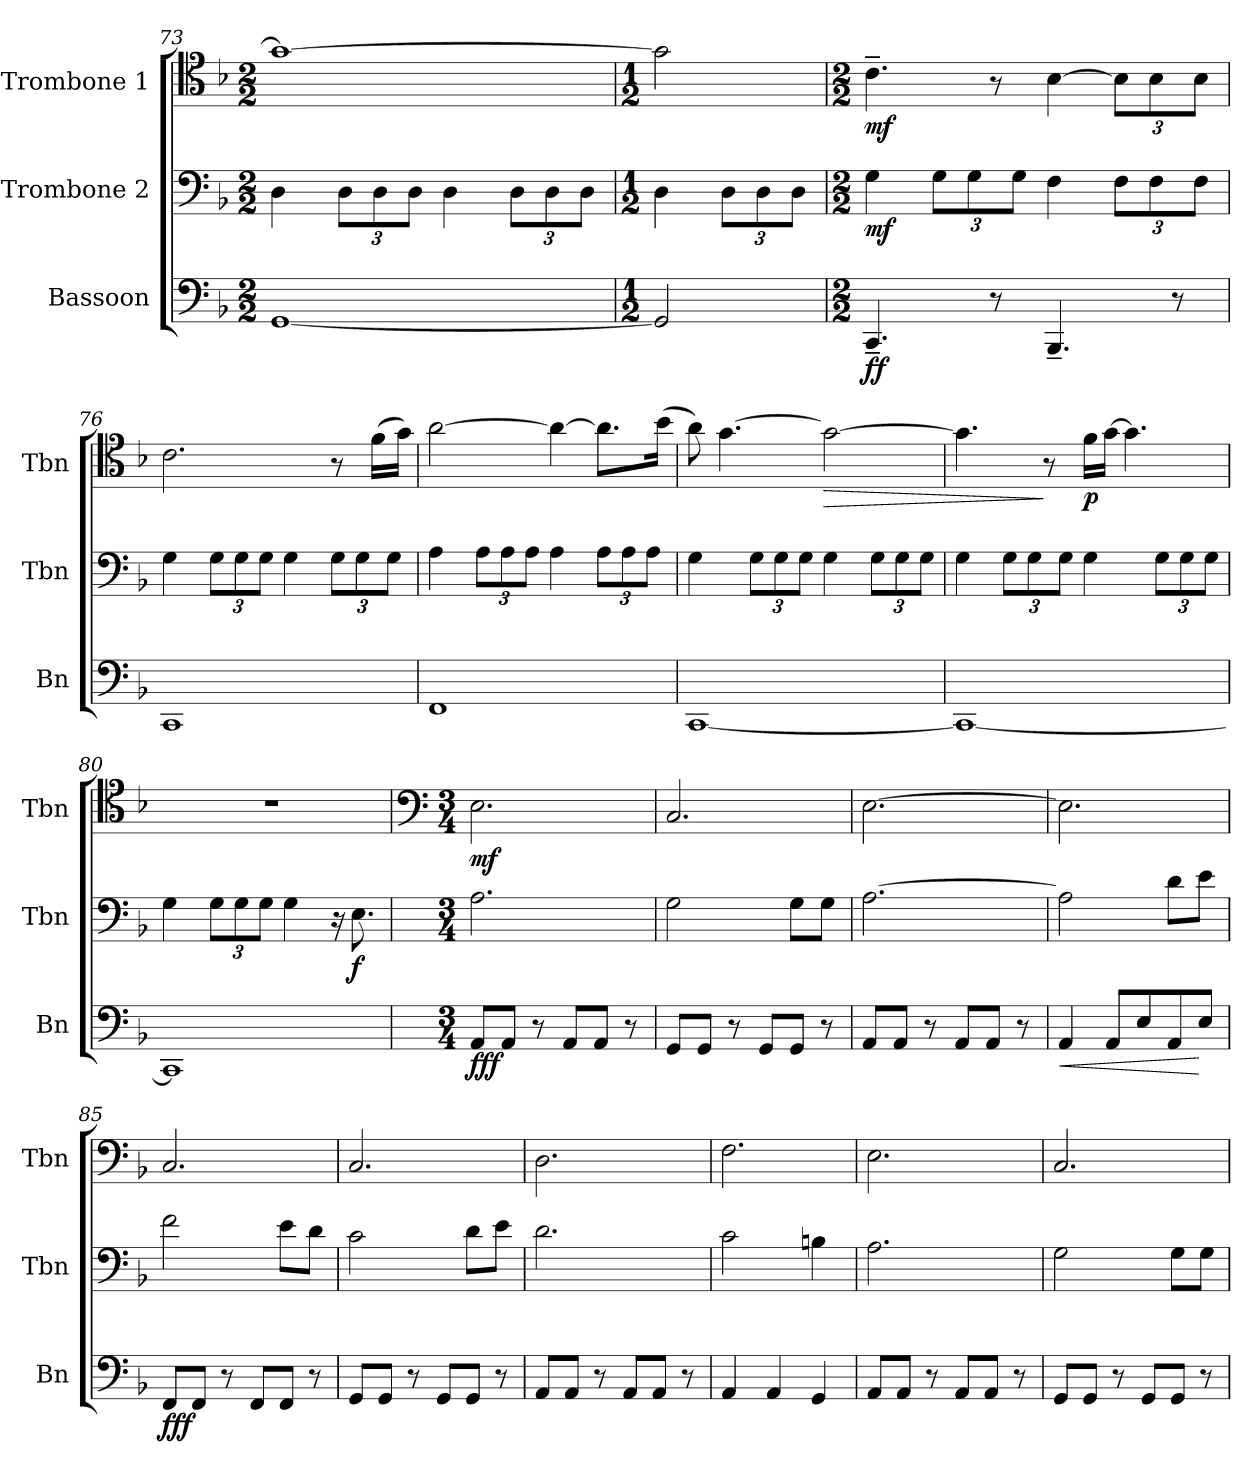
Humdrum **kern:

**kern	**dynam	**kern	**dynam	**kern	**dynam
*part3	*part3	*part2	*part2	*part1	*part1
*staff3	*staff3	*staff2	*staff2	*staff1	*staff1
*I"Bassoon	*	*I"Trombone 2	*	*I"Trombone 1	*
*I'Bn	*	*I'Tbn	*	*I'Tbn	*
*clefF4	*	*clefF4	*	*clefC4	*
*k[b-]	*	*k[b-]	*	*k[b-]	*
*F:	*	*F:	*	*F:	*
*M2/2	*	*M2/2	*	*M2/2	*
=73	=73	=73	=73	=73	=73
[1GG	.	4D\	.	1g_	.
*	*	*Xbrackettup	*	*	*
.	.	12D\L	.	.	.
.	.	12D\	.	.	.
.	.	12D\J	.	.	.
.	.	4D\	.	.	.
.	.	12D\L	.	.	.
.	.	12D\	.	.	.
.	.	12D\J	.	.	.
=74	=74	=74	=74	=74	=74
*M1/2	*	*M1/2	*	*M1/2	*
2GG/]	.	4D\	.	2g\]	.
.	.	12D\L	.	.	.
.	.	12D\	.	.	.
.	.	12D\J	.	.	.
=75	=75	=75	=75	=75	=75
*M2/2	*	*M2/2	*	*M2/2	*
!	!LO:DY:b	!	!LO:DY:b	!	!LO:DY:b
4.CC~/	ff	4G\	mf	4.c~\	mf
.	.	12G\L	.	.	.
.	.	12G\	.	.	.
8r	.	.	.	8r	.
.	.	12G\J	.	.	.
4.BBB-~/	.	4F\	.	[4B-\	.
*	*	*	*	*Xbrackettup	*
.	.	12F\L	.	12B-\L]	.
.	.	12F\	.	12B-\	.
8r	.	.	.	.	.
.	.	12F\J	.	12B-\J	.
!!LO:LB:g=z
=76	=76	=76	=76	=76	=76
1CC	.	4G\	.	2.c\	.
.	.	12G\L	.	.	.
.	.	12G\	.	.	.
.	.	12G\J	.	.	.
.	.	4G\	.	.	.
.	.	12G\L	.	8r	.
.	.	12G\	.	.	.
.	.	.	.	(16f\LL	.
.	.	12G\J	.	.	.
.	.	.	.	16g\JJ)	.
=77	=77	=77	=77	=77	=77
1FF	.	4A\	.	[2a\	.
.	.	12A\L	.	.	.
.	.	12A\	.	.	.
.	.	12A\J	.	.	.
.	.	4A\	.	4a\_	.
.	.	12A\L	.	8.a\L]	.
.	.	12A\	.	.	.
.	.	12A\J	.	.	.
.	.	.	.	(16b-\Jk	.
=78	=78	=78	=78	=78	=78
[1CC	.	4G\	.	8a\)	.
.	.	.	.	[4.g\	.
.	.	12G\L	.	.	.
.	.	12G\	.	.	.
.	.	12G\J	.	.	.
!	!	!	!	!	!LO:HP:b
.	.	4G\	.	2g\_	>
.	.	12G\L	.	.	.
.	.	12G\	.	.	.
.	.	12G\J	.	.	.
!!LO:PB:g=z
=79	=79	=79	=79	=79	=79
1CC_	.	4G\	.	4.g\]	.
.	.	12G\L	.	.	.
.	.	12G\	.	.	.
.	.	.	.	8r	]
.	.	12G\J	.	.	.
!	!	!	!	!	!LO:DY:b
.	.	4G\	.	16f\LL	p
.	.	.	.	[16g\JJ	.
.	.	.	.	4.g\]	.
.	.	12G\L	.	.	.
.	.	12G\	.	.	.
.	.	12G\J	.	.	.
=80	=80	=80	=80	=80	=80
1CC]	.	4G\	.	1r	.
.	.	12G\L	.	.	.
.	.	12G\	.	.	.
.	.	12G\J	.	.	.
.	.	4G\	.	.	.
.	.	16r	.	.	.
!	!	!	!LO:DY:b	!	!
.	.	8.E\	f	.	.
=81	=81	=81	=81	=81	=81
*	*	*	*	*clefF4	*
*M3/4	*	*M3/4	*	*M3/4	*
*	*	*	*	*MM180	*
!	!LO:DY:b	!	!	!	!LO:DY:b
8AA/L	fff	2.A\	.	2.E\	mf
8AA/J	.	.	.	.	.
8r	.	.	.	.	.
8AA/L	.	.	.	.	.
8AA/J	.	.	.	.	.
8r	.	.	.	.	.
=82	=82	=82	=82	=82	=82
8GG/L	.	2G\	.	2.C/	.
8GG/J	.	.	.	.	.
8r	.	.	.	.	.
8GG/L	.	.	.	.	.
8GG/J	.	8G\L	.	.	.
8r	.	8G\J	.	.	.
!!LO:LB:g=z
=83	=83	=83	=83	=83	=83
8AA/L	.	[2.A\	.	[2.E\	.
8AA/J	.	.	.	.	.
8r	.	.	.	.	.
8AA/L	.	.	.	.	.
8AA/J	.	.	.	.	.
8r	.	.	.	.	.
=84	=84	=84	=84	=84	=84
!	!LO:HP:b	!	!	!	!
4AA/	<	2A\]	.	2.E\]	.
8AA/L	.	.	.	.	.
8E/	.	.	.	.	.
8AA/	.	8d\L	.	.	.
8E/J	[	8e\J	.	.	.
=85	=85	=85	=85	=85	=85
!	!LO:DY:b	!	!	!	!
8FF/L	fff	2f\	.	2.C/	.
8FF/J	.	.	.	.	.
8r	.	.	.	.	.
8FF/L	.	.	.	.	.
8FF/J	.	8e\L	.	.	.
8r	.	8d\J	.	.	.
=86	=86	=86	=86	=86	=86
8GG/L	.	2c\	.	2.C/	.
8GG/J	.	.	.	.	.
8r	.	.	.	.	.
8GG/L	.	.	.	.	.
8GG/J	.	8d\L	.	.	.
8r	.	8e\J	.	.	.
=87	=87	=87	=87	=87	=87
8AA/L	.	2.d\	.	2.D\	.
8AA/J	.	.	.	.	.
8r	.	.	.	.	.
8AA/L	.	.	.	.	.
8AA/J	.	.	.	.	.
8r	.	.	.	.	.
!!LO:LB:g=z
=88	=88	=88	=88	=88	=88
4AA/	.	2c\	.	2.F\	.
4AA/	.	.	.	.	.
4GG/	.	4Bn\	.	.	.
=89	=89	=89	=89	=89	=89
8AA/L	.	2.A\	.	2.E\	.
8AA/J	.	.	.	.	.
8r	.	.	.	.	.
8AA/L	.	.	.	.	.
8AA/J	.	.	.	.	.
8r	.	.	.	.	.
=90	=90	=90	=90	=90	=90
8GG/L	.	2G\	.	2.C/	.
8GG/J	.	.	.	.	.
8r	.	.	.	.	.
8GG/L	.	.	.	.	.
8GG/J	.	8G\L	.	.	.
8r	.	8G\J	.	.	.
=	=	=	=	=	=
*-	*-	*-	*-	*-	*-
